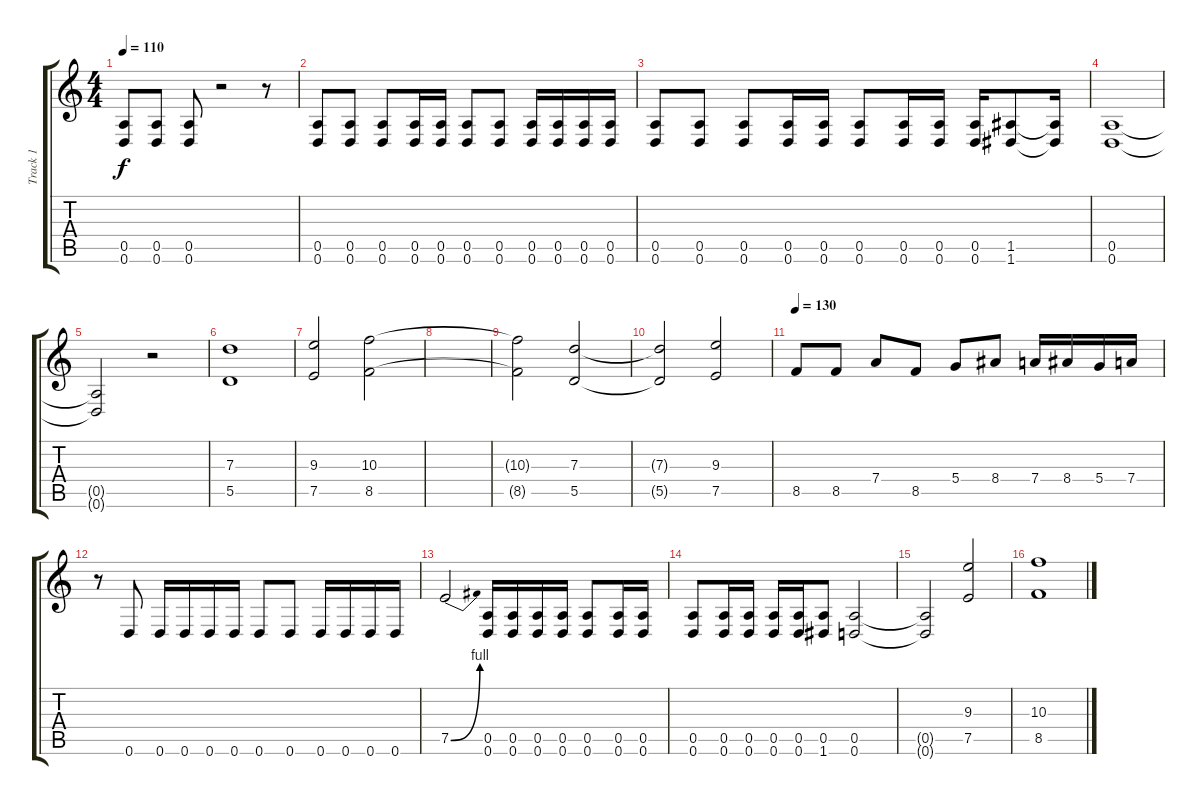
\track ("Track 1" "Track 1") {instrument distortionguitar}
\staff {score tabs}
\tuning (E4 B3 G3 D3 A2 D2) {hide}
\ts (4 4)
\tempo 110
\clef g2
\ks c
(0.5 0.6).8{dy f} (0.5 0.6).8 (0.5 0.6).8 r.2 r.8 |
(0.5 0.6).8 (0.5 0.6).8 (0.5 0.6).8 (0.5 0.6).16 (0.5 0.6).16 (0.5 0.6).8 (0.5 0.6).8 (0.5 0.6).16 (0.5 0.6).16 (0.5 0.6).16 (0.5 0.6).16 |
(0.5 0.6).8 (0.5 0.6).8 (0.5 0.6).8 (0.5 0.6).16 (0.5 0.6).16 (0.5 0.6).8 (0.5 0.6).16 (0.5 0.6).16 (0.5 0.6).16 (1.5 1.6).8 (1.5{t} 1.6{t}).16 |
(0.5 0.6).1 |
(0.5{t} 0.6{t}).2 r.2 |
(7.3 5.5).1 |
(9.3 7.5).2 (10.3 8.5).2 |
|
(10.3{t} 8.5{t}).2 (7.3 5.5).2 |
(7.3{t} 5.5{t}).2 (9.3 7.5).2 |
\tempo 130
8.5.8 8.5.8 7.4.8 8.5.8 5.4.8 8.4.8 7.4.16 8.4.16 5.4.16 7.4.16 |
r.8 0.6.8 0.6.16 0.6.16 0.6.16 0.6.16 0.6.8 0.6.8 0.6.16 0.6.16 0.6.16 0.6.16 |
7.5{be (bend 0 0 60 4)}.2 (0.5 0.6).16 (0.5 0.6).16 (0.5 0.6).16 (0.5 0.6).16 (0.5 0.6).8 (0.5 0.6).16 (0.5 0.6).16 |
(0.5 0.6).8 (0.5 0.6).16 (0.5 0.6).16 (0.5 0.6).16 (0.5 0.6).16 (0.5 1.6).8 (0.5 0.6).2 |
(0.5{t} 0.6{t}).2 (9.3 7.5).2 |
(10.3 8.5).1
